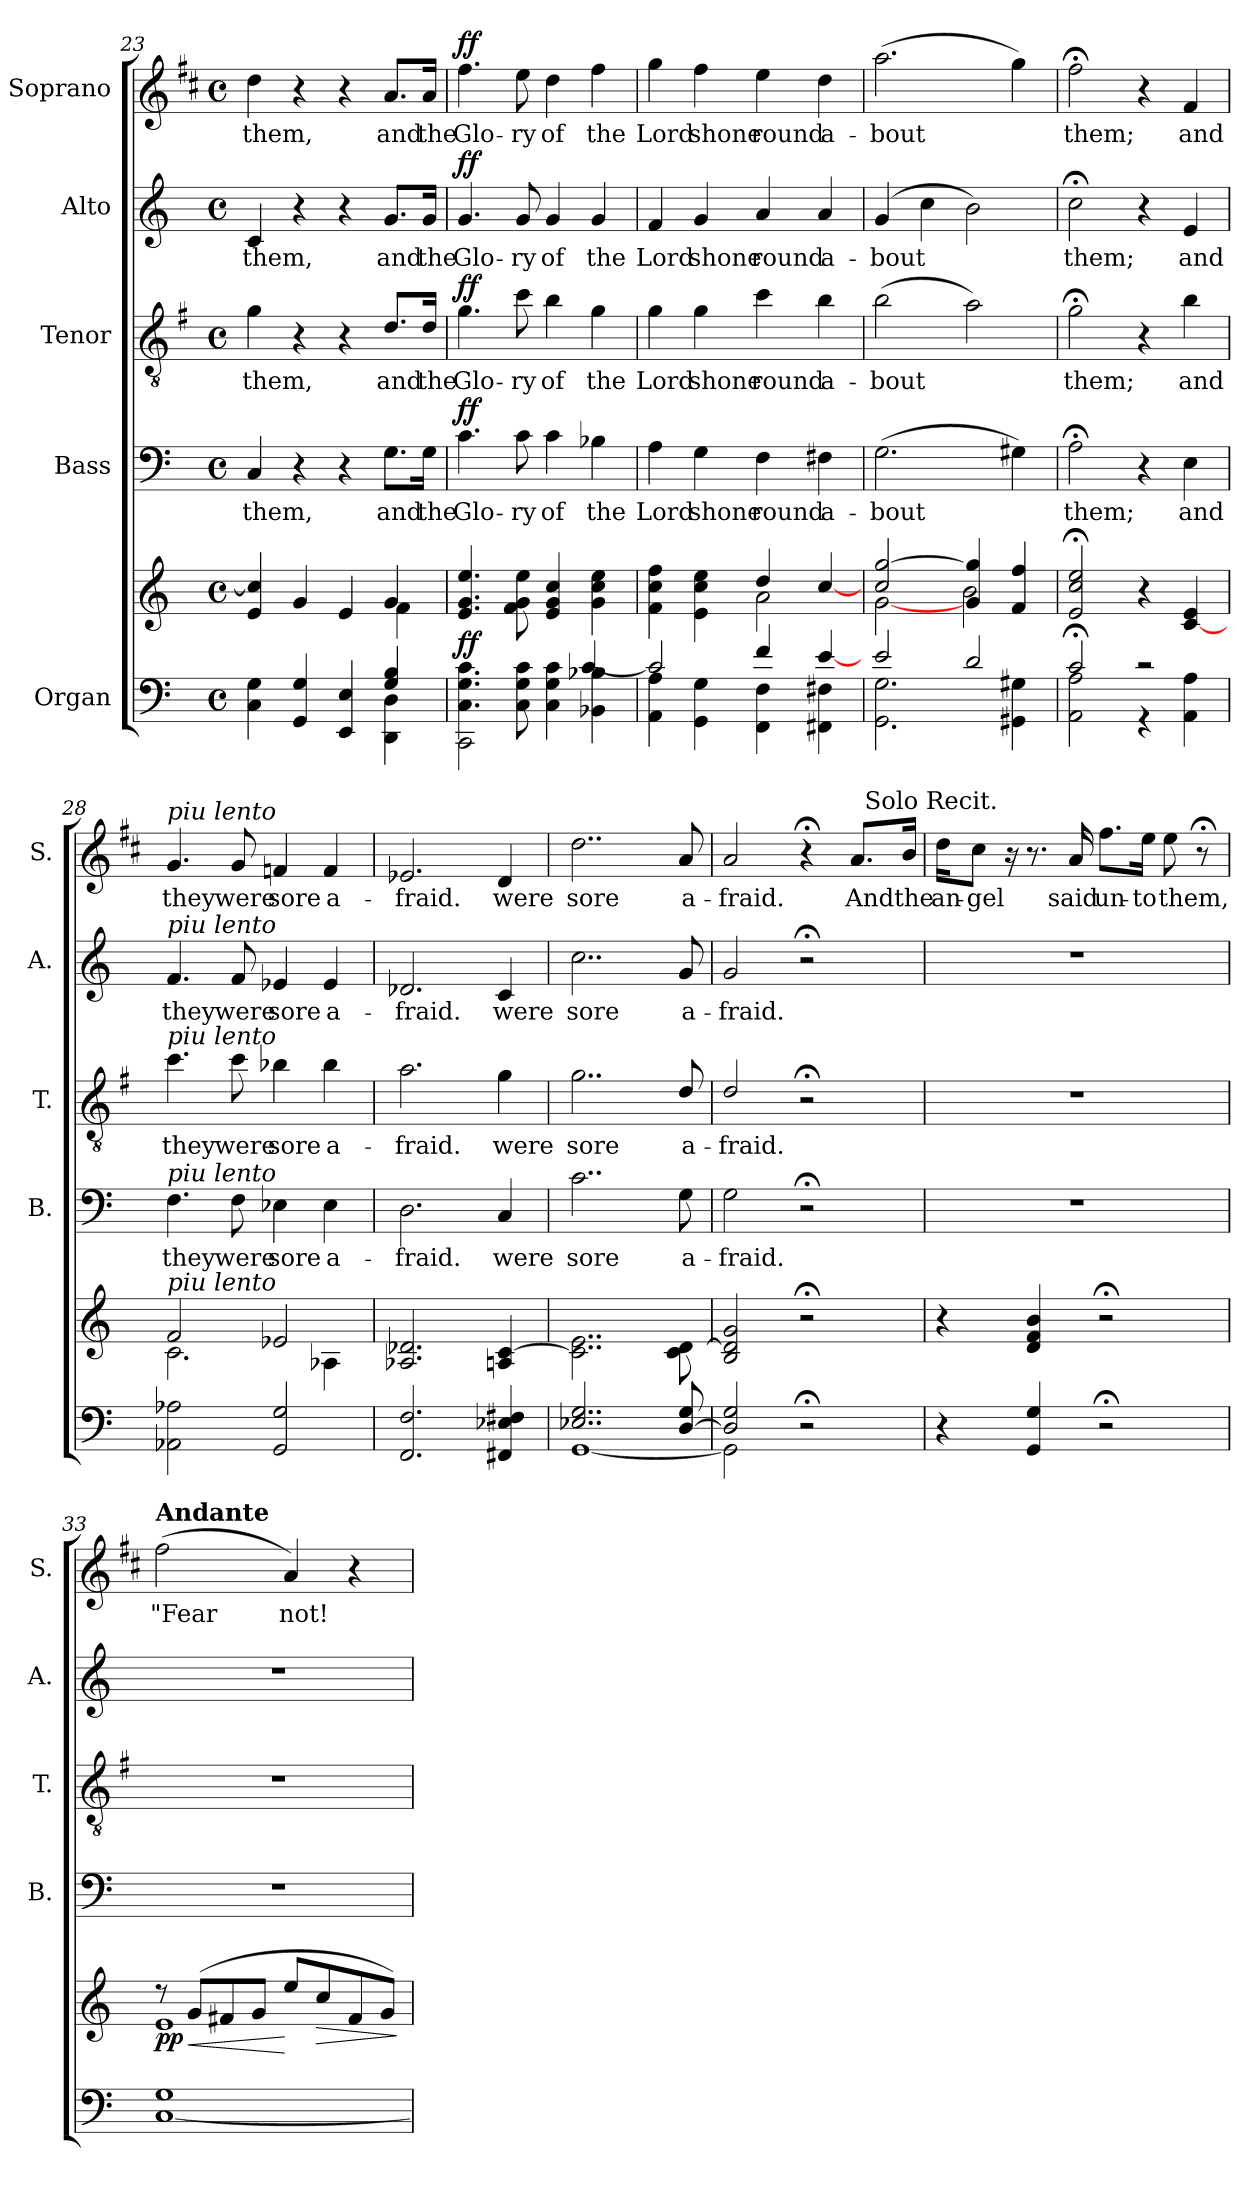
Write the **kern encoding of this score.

**kern	**kern	**dynam	**kern	**text	**dynam	**kern	**text	**dynam	**kern	**text	**dynam	**kern	**text	**dynam
*part5	*part5	*part5	*part4	*part4	*part4	*part3	*part3	*part3	*part2	*part2	*part2	*part1	*part1	*part1
*staff6	*staff5	*staff5/6	*staff4	*staff4	*staff4	*staff3	*staff3	*staff3	*staff2	*staff2	*staff2	*staff1	*staff1	*staff1
*I"Organ	*	*	*I"Bass	*	*	*I"Tenor	*	*	*I"Alto	*	*	*I"Soprano	*	*
*	*	*	*I'B.	*	*	*I'T.	*	*	*I'A.	*	*	*I'S.	*	*
*clefF4	*clefG2	*	*clefF4	*	*	*clefGv2	*	*	*clefG2	*	*	*clefG2	*	*
*	*	*	*	*	*	*ITrd4c7	*	*	*	*	*	*ITrd1c2	*	*
*k[]	*k[]	*	*k[]	*	*	*k[]	*	*	*k[]	*	*	*k[]	*	*
*C:	*C:	*	*C:	*	*	*C:	*	*	*C:	*	*	*C:	*	*
*M4/4	*M4/4	*	*M4/4	*	*	*M4/4	*	*	*M4/4	*	*	*M4/4	*	*
*met(c)	*met(c)	*	*met(c)	*	*	*met(c)	*	*	*met(c)	*	*	*met(c)	*	*
=23	=23	=23	=23	=23	=23	=23	=23	=23	=23	=23	=23	=23	=23	=23
*^	*^	*	*	*	*	*	*	*	*	*	*	*	*	*
4C\ 4G\	2.ryy	4e/ 4cc/]	2.ryy	.	4C/	them,	.	4c\	them,	.	4c/	them,	.	4cc\	them,	.
4GG/ 4G/	.	4g/	.	.	4r	.	.	4r	.	.	4r	.	.	4r	.	.
4EE/ 4E/	.	4e/	.	.	4r	.	.	4r	.	.	4r	.	.	4r	.	.
4G/ 4B/	4DD\ 4D\	4g/	4f\	.	8.G\L	and	.	8.G/L	and	.	8.g/L	and	.	8.g/L	and	.
.	.	.	.	.	16G\Jk	the	.	16G/Jk	the	.	16g/Jk	the	.	16g/Jk	the	.
*	*	*v	*v	*	*	*	*	*	*	*	*	*	*	*	*	*
=24	=24	=24	=24	=24	=24	=24	=24	=24	=24	=24	=24	=24	=24	=24	=24
!	!	!	!LO:DY:a=2	!	!	!LO:DY:a	!	!	!LO:DY:a	!	!	!LO:DY:a	!	!	!LO:DY:a
4.C\ 4.G\ 4.c\	2CC\	4.e/ 4.g/ 4.ee/	ff	4.c\	Glo-	ff	4.c\	Glo-	ff	4.g/	Glo-	ff	4.ee\	Glo-	ff
8C\ 8G\ 8c\	.	8f\ 8g\ 8ee\	.	8c\	-ry	.	8f\	-ry	.	8g/	-ry	.	8dd\	-ry	.
4C\ 4G\ 4c\	4ryy	4e/ 4g/ 4cc/	.	4c\	of	.	4e\	of	.	4g/	of	.	4cc\	of	.
4BB-X\ 4B-X\	[>4c/	4g\ 4cc\ 4ee\	.	4B-X\	the	.	4c\	the	.	4g/	the	.	4ee\	the	.
!!LO:PB:g=z
=25	=25	=25	=25	=25	=25	=25	=25	=25	=25	=25	=25	=25	=25	=25	=25
*	*	*^	*	*	*	*	*	*	*	*	*	*	*	*	*
4AA\ 4A\	2c/]	4f\ 4cc\ 4ff\	2ryy	.	4A\	Lord	.	4c\	Lord	.	4f/	Lord	.	4ff\	Lord	.
4GG\ 4G\	.	4e\ 4cc\ 4ee\	.	.	4G\	shone	.	4c\	shone	.	4g/	shone	.	4ee\	shone	.
4FF\ 4F\	4f/	2a\	4dd/	.	4F\	round	.	4f\	round	.	4a/	round	.	4dd\	round	.
4FF#X\ 4F#X\	[>4e/	.	[>4cc/	.	4F#X\	a-	.	4e\	a-	.	4a/	a-	.	4cc\	a-	.
=26	=26	=26	=26	=26	=26	=26	=26	=26	=26	=26	=26	=26	=26	=26	=26	=26
2e/	2.GG\ 2.G\	2cc/ [>2gg/	[<2g\	.	(2.G\	-bout	.	(2e\	-bout	.	(>4g/	-bout	.	(>2.gg\	-bout	.
.	.	.	.	.	.	.	.	.	.	.	4cc\	.	.	.	.	.
2d/	.	4g/ 4gg/]	2b\	.	.	.	.	2d\)	.	.	2b\)	.	.	.	.	.
.	4GG#X\ 4G#X\	4f/ 4ff/	.	.	4G#X\)	.	.	.	.	.	.	.	.	4ff\)	.	.
*	*	*v	*v	*	*	*	*	*	*	*	*	*	*	*	*	*
=27	=27	=27	=27	=27	=27	=27	=27	=27	=27	=27	=27	=27	=27	=27	=27
2c;</	2AA\ 2A\	2e/;< 2cc/;< 2ee/;<	.	2A;<\	them;	.	2c;<\	them;	.	2cc;<\	them;	.	2ee;<\	them;	.
2rc	4r	4r	.	4r	.	.	4r	.	.	4r	.	.	4r	.	.
.	4AA\ 4A\	[<4c/ 4e/	.	4E\	and	.	4e\	and	.	4e/	and	.	4e/	and	.
=28	=28	=28	=28	=28	=28	=28	=28	=28	=28	=28	=28	=28	=28	=28	=28
*	*	*^	*	*	*	*	*	*	*	*	*	*	*	*	*
!	!	!	!	!	!	!	!	!	!	!	!	!	!	!LO:TX:a:i:t=piu lento	!	!
!	!	!	!	!	!	!	!	!	!	!	!LO:TX:a:i:t=piu lento	!	!	!	!	!
!	!	!	!	!	!	!	!	!LO:TX:a:i:t=piu lento	!	!	!	!	!	!	!	!
!	!	!	!	!	!LO:TX:a:i:t=piu lento	!	!	!	!	!	!	!	!	!	!	!
!	!	!LO:TX:a:i:t=piu lento	!	!	!	!	!	!	!	!	!	!	!	!	!	!
*v	*v	*	*	*	*	*	*	*	*	*	*	*	*	*	*	*
2AA-X\ 2A-X\	2f/	2.c\	.	4.F\	they	.	4.f\	they	.	4.f/	they	.	4.f/	they	.
.	.	.	.	8F\	were	.	8f\	were	.	8f/	were	.	8f/	were	.
2GG/ 2G/	2e-X/	.	.	4E-X\	sore	.	4e-X\	sore	.	4e-X/	sore	.	4e-X/	sore	.
.	.	4A-X\	.	4E-\	a-	.	4e-\	a-	.	4e-/	a-	.	4e-/	a-	.
*	*v	*v	*	*	*	*	*	*	*	*	*	*	*	*	*
=29	=29	=29	=29	=29	=29	=29	=29	=29	=29	=29	=29	=29	=29	=29
2.FF/ 2.F/	2.A-X/ 2.d-X/	.	2.D\	-fraid.	.	2.d\	-fraid.	.	2.d-X/	-fraid.	.	2.d-X/	-fraid.	.
4FF#X/ 4E-X/ 4F#X/	4An/ [<4c/	.	4C/	were	.	4c\	were	.	4c/	were	.	4c/	were	.
=30	=30	=30	=30	=30	=30	=30	=30	=30	=30	=30	=30	=30	=30	=30
*^	*	*	*	*	*	*	*	*	*	*	*	*	*	*
2..E-X/ 2..G/	[1GG	2..c\] 2..e\	.	2..c\	sore	.	2..c\	sore	.	2..cc\	sore	.	2..cc\	sore	.
[<8D/ 8G/	.	8c\ [>8d\	.	8G\	a-	.	8G/	a-	.	8g/	a-	.	8g/	a-	.
=31	=31	=31	=31	=31	=31	=31	=31	=31	=31	=31	=31	=31	=31	=31	=31
*	*	*	*	*	*	*	*	*	*	*	*	*	*^	*	*
2D/] 2G/	2GG\]	2B/ 2d/] 2g/	.	2G\	-fraid.	.	2G/	-fraid.	.	2g/	-fraid.	.	2g/	2ryy	-fraid.	.
2r;<	2ryy	2r;<	.	2r;<	.	.	2r;<	.	.	2r;<	.	.	4r;<	4ryy	.	.
.	.	.	.	.	.	.	.	.	.	.	.	.	8.g/L	32ryy	And	.
!	!	!	!	!	!	!	!	!	!	!	!	!	!	!LO:TX:a:t=Solo Recit.	!	!
.	.	.	.	.	.	.	.	.	.	.	.	.	.	8..ryy	.	.
.	.	.	.	.	.	.	.	.	.	.	.	.	16a/Jk	.	the	.
*v	*v	*	*	*	*	*	*	*	*	*	*	*	*v	*v	*	*
!!LO:LB:g=z
=32	=32	=32	=32	=32	=32	=32	=32	=32	=32	=32	=32	=32	=32	=32
4r	4r	.	1r	.	.	1r	.	.	1r	.	.	16cc\KL	an-	.
.	.	.	.	.	.	.	.	.	.	.	.	8b\J	-gel	.
.	.	.	.	.	.	.	.	.	.	.	.	16r	.	.
4GG/ 4G/	4d/ 4f/ 4b/	.	.	.	.	.	.	.	.	.	.	8.r	.	.
.	.	.	.	.	.	.	.	.	.	.	.	16g/	said	.
2r;<	2r;<	.	.	.	.	.	.	.	.	.	.	8.ee\L	un-	.
.	.	.	.	.	.	.	.	.	.	.	.	16dd\Jk	-to	.
.	.	.	.	.	.	.	.	.	.	.	.	8dd\	them,	.
.	.	.	.	.	.	.	.	.	.	.	.	8r;<	.	.
=33	=33	=33	=33	=33	=33	=33	=33	=33	=33	=33	=33	=33	=33	=33
*	*	*	*	*	*	*	*	*	*	*	*	*MM76	*	*
*	*^	*	*	*	*	*	*	*	*	*	*	*	*	*
!	!	!	!	!	!	!	!	!	!	!	!	!	!LO:TX:a:B:t=Andante	!	!
!	!	!	!LO:DY:b	!	!	!	!	!	!	!	!	!	!	!	!
[<1C 1G	8rcc	1e	pp	1r	.	.	1r	.	.	1r	.	.	(2ee\	"Fear	.
!	!	!	!LO:HP:b	!	!	!	!	!	!	!	!	!	!	!	!
.	(8g/L	.	<	.	.	.	.	.	.	.	.	.	.	.	.
.	8f#X/	.	.	.	.	.	.	.	.	.	.	.	.	.	.
.	8g/J	.	.	.	.	.	.	.	.	.	.	.	.	.	.
.	8ee/L	.	[	.	.	.	.	.	.	.	.	.	4g/)	not!	.
!	!	!	!LO:HP:b	!	!	!	!	!	!	!	!	!	!	!	!
.	8cc/	.	>	.	.	.	.	.	.	.	.	.	.	.	.
.	8f#/	.	.	.	.	.	.	.	.	.	.	.	4r	.	.
.	8g/J)	.	.	.	.	.	.	.	.	.	.	.	.	.	.
*	*v	*v	*	*	*	*	*	*	*	*	*	*	*	*	*
.	.	]	.	.	.	.	.	.	.	.	.	.	.	.
=	=	=	=	=	=	=	=	=	=	=	=	=	=	=
*-	*-	*-	*-	*-	*-	*-	*-	*-	*-	*-	*-	*-	*-	*-
